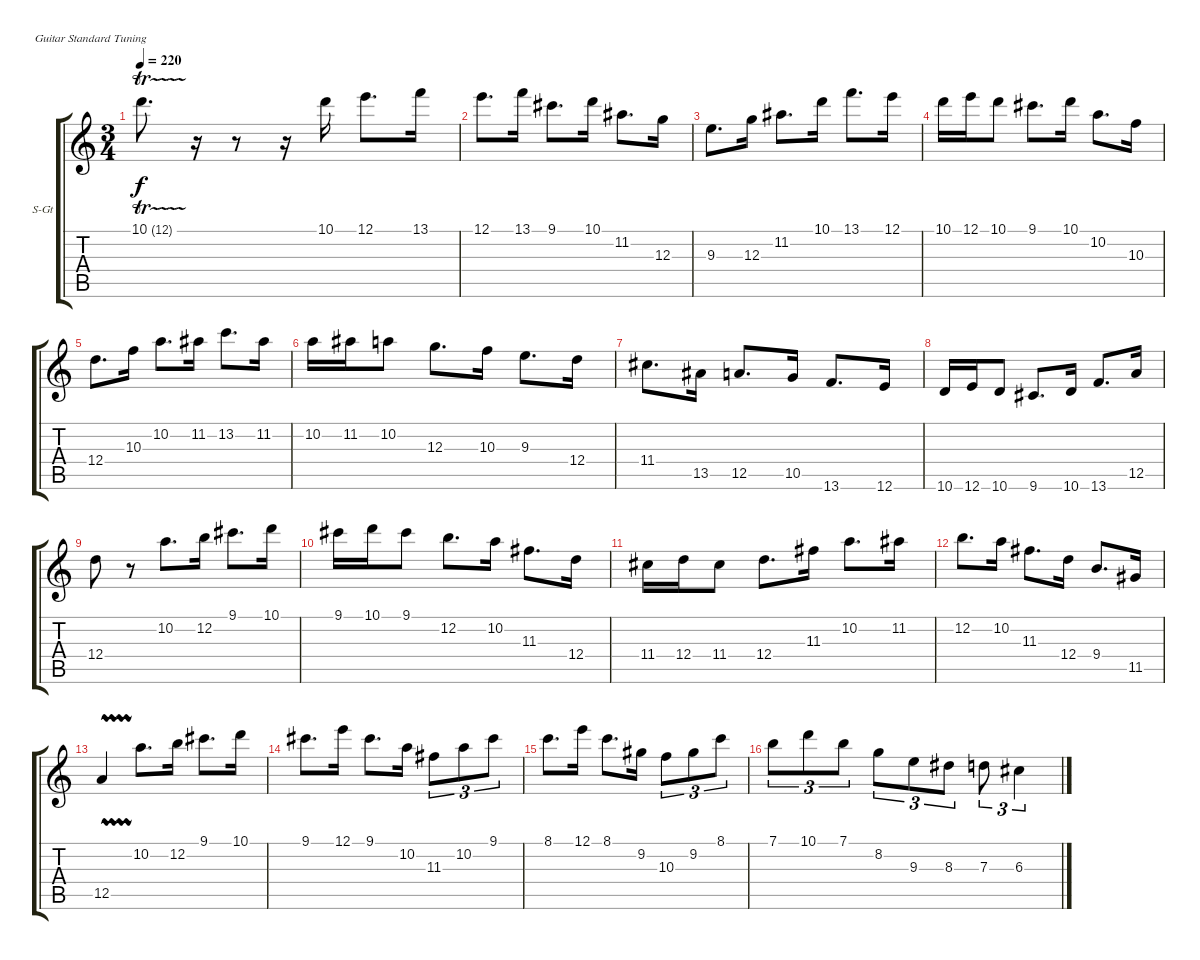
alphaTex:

\defaultSystemsLayout 4
\bracketExtendMode groupsimilarinstruments
\firstSystemTrackNameOrientation horizontal
\otherSystemsTrackNameOrientation horizontal
\track ("Steel Guitar" "S-Gt") {instrument acousticguitarsteel}
\staff {score tabs}
\tuning (E4 B3 G3 D3 A2 E2)
\ts (3 4)
\tempo 220
\clef g2
\ks c
10.1{tr (12 16)}.8{d dy f} r.16 r.8 r.16 10.1.16 12.1.8{d} 13.1.16 |
12.1.8{d} 13.1.16 9.1.8{d} 10.1.16 11.2.8{d} 12.3.16 |
9.3.8{d} 12.3.16 11.2.8{d} 10.1.16 13.1.8{d} 12.1.16 |
10.1.16 12.1.16 10.1.8 9.1.8{d} 10.1.16 10.2.8{d} 10.3.16 |
12.4.8{d} 10.3.16 10.2.8{d} 11.2.16 13.2.8{d} 11.2.16 |
10.2.16 11.2.16 10.2.8 12.3.8{d} 10.3.16 9.3.8{d} 12.4.16 |
11.4.8{d} 13.5.16 12.5.8{d} 10.5.16 13.6.8{d} 12.6.16 |
10.6.16 12.6.16 10.6.8 9.6.8{d} 10.6.16 13.6.8{d} 12.5.16 |
12.4.8 r.8 10.2.8{d} 12.2.16 9.1.8{d} 10.1.16 |
9.1.16 10.1.16 9.1.8 12.2.8{d} 10.2.16 11.3.8{d} 12.4.16 |
11.4.16 12.4.16 11.4.8 12.4.8{d} 11.3.16 10.2.8{d} 11.2.16 |
12.2.8{d} 10.2.16 11.3.8{d} 12.4.16 9.4.8{d} 11.5.16 |
12.5{vw}.4 10.2.8{d} 12.2.16 9.1.8{d} 10.1.16 |
9.1.8{d} 12.1.16 9.1.8{d} 10.2.16 11.3.8{tu (3 2)} 10.2.8{tu (3 2)} 9.1.8{tu (3 2)} |
8.1.8{d} 12.1.16 8.1.8{d} 9.2.16 10.3.8{tu (3 2)} 9.2.8{tu (3 2)} 8.1.8{tu (3 2)} |
7.1.8{tu (3 2)} 10.1.8{tu (3 2)} 7.1.8{tu (3 2)} 8.2.8{tu (3 2)} 9.3.8{tu (3 2)} 8.3.8{tu (3 2)} 7.3.8{tu (3 2)} 6.3.4{tu (3 2)}
